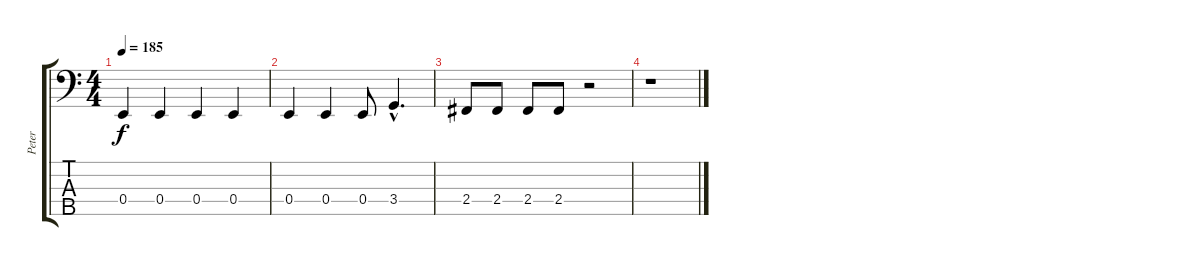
\track ("Peter" "Peter") {instrument electricbassfinger}
\staff {score tabs}
\tuning (G2 D2 A1 E1 B0) {hide}
\ts (4 4)
\tempo 185
\clef f4
\ks c
0.4.4{dy f} 0.4.4 0.4.4 0.4.4 |
0.4.4 0.4.4 0.4.8 3.4{hac}.4{d} |
2.4.8 2.4.8 2.4.8 2.4.8 r.2 |
r.1
